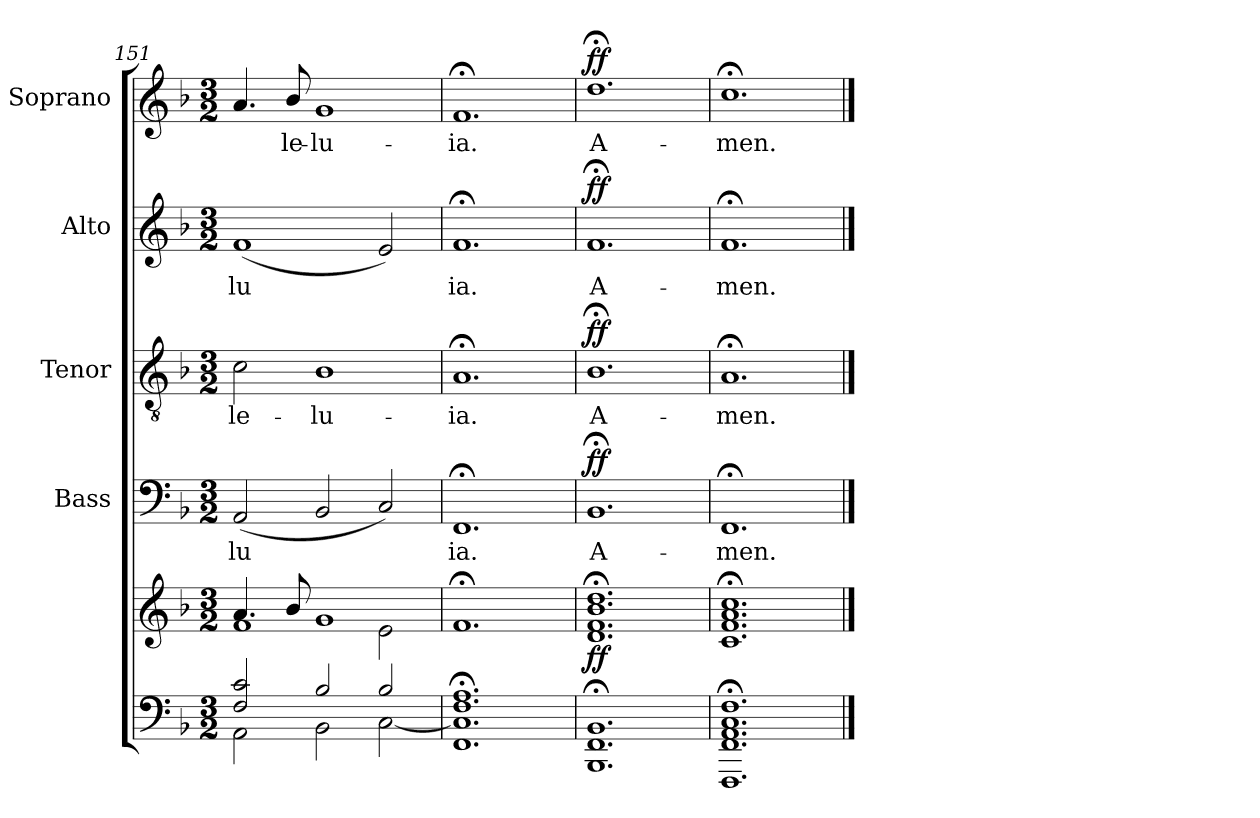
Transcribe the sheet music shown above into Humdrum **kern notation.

**kern	**kern	**dynam	**kern	**text	**dynam	**kern	**text	**dynam	**kern	**text	**dynam	**kern	**text	**dynam
*part6	*part5	*part5	*part4	*part4	*part4	*part3	*part3	*part3	*part2	*part2	*part2	*part1	*part1	*part1
*staff6	*staff5	*staff5	*staff4	*staff4	*staff4	*staff3	*staff3	*staff3	*staff2	*staff2	*staff2	*staff1	*staff1	*staff1
*	*	*	*I"Bass	*	*	*I"Tenor	*	*	*I"Alto	*	*	*I"Soprano	*	*
*	*	*	*I'B	*	*	*I'T	*	*	*I'A	*	*	*I'S	*	*
*clefF4	*clefG2	*	*clefF4	*	*	*clefGv2	*	*	*clefG2	*	*	*clefG2	*	*
*k[b-]	*k[b-]	*	*k[b-]	*	*	*k[b-]	*	*	*k[b-]	*	*	*k[b-]	*	*
*F:	*F:	*	*F:	*	*	*F:	*	*	*F:	*	*	*F:	*	*
*M3/2	*M3/2	*	*M3/2	*	*	*M3/2	*	*	*M3/2	*	*	*M3/2	*	*
=151	=151	=151	=151	=151	=151	=151	=151	=151	=151	=151	=151	=151	=151	=151
*^	*^	*	*	*	*	*	*	*	*	*	*	*	*	*
!	!	!	!	!	!	!LO:LY:b	!	!	!LO:LY:b	!	!	!LO:LY:b	!	!	!	!
2F/ 2c/	2AA\	4.a/	1f	.	(<2AA/	-lu­	.	2c\	-le-	.	(<1f	-lu­	.	4.a/	.	.
!	!	!	!	!	!	!	!	!	!	!	!	!	!	!	!LO:LY:b	!
.	.	8b-/	.	.	.	.	.	.	.	.	.	.	.	8b-/	le-	.
!	!	!	!	!	!	!	!	!	!LO:LY:b	!	!	!	!	!	!LO:LY:b	!
2B-/	2BB-\	1g	.	.	2BB-/	.	.	1B-	-lu-	.	.	.	.	1g	-lu-	.
2B-/	[2C\	.	2e\	.	2C/)	.	.	.	.	.	2e/)	.	.	.	.	.
!!LO:PB:g=z
=152	=152	=152	=152	=152	=152	=152	=152	=152	=152	=152	=152	=152	=152	=152	=152	=152
!	!	!	!	!	!	!LO:LY:b	!	!	!LO:LY:b	!	!	!LO:LY:b	!	!	!LO:LY:b	!
*	*	*v	*v	*	*	*	*	*	*	*	*	*	*	*	*	*
1.FF;< 1.F;< 1.A;<	1.C]	1.f;<	.	1.FF;	ia.	.	1.A;	-ia.	.	1.f;	ia.	.	1.f;	-ia.	.
=153	=153	=153	=153	=153	=153	=153	=153	=153	=153	=153	=153	=153	=153	=153	=153
!	!	!	!LO:DY:b	!	!LO:LY:b	!LO:DY:b	!	!LO:LY:b	!LO:DY:b	!	!LO:LY:b	!LO:DY:b	!	!LO:LY:b	!LO:DY:b
*v	*v	*	*	*	*	*	*	*	*	*	*	*	*	*	*
1.BBB-;< 1.FF;< 1.BB-;<	1.d;< 1.f;< 1.b-;< 1.dd;<	ff	1.BB-;	A-	ff	1.B-;<	A-	ff	1.f;	A-	ff	1.dd;<	A-	ff
=154	=154	=154	=154	=154	=154	=154	=154	=154	=154	=154	=154	=154	=154	=154
!	!	!	!	!LO:LY:b	!	!	!LO:LY:b	!	!	!LO:LY:b	!	!	!LO:LY:b	!
1.FFF;< 1.FF;< 1.AA;< 1.C;< 1.F;<	1.c;< 1.f;< 1.a;< 1.cc;<	.	1.FF;	-men.	.	1.A;	-men.	.	1.f;	-men.	.	1.cc;<	-men.	.
==	==	==	==	==	==	==	==	==	==	==	==	==	==	==
*-	*-	*-	*-	*-	*-	*-	*-	*-	*-	*-	*-	*-	*-	*-
